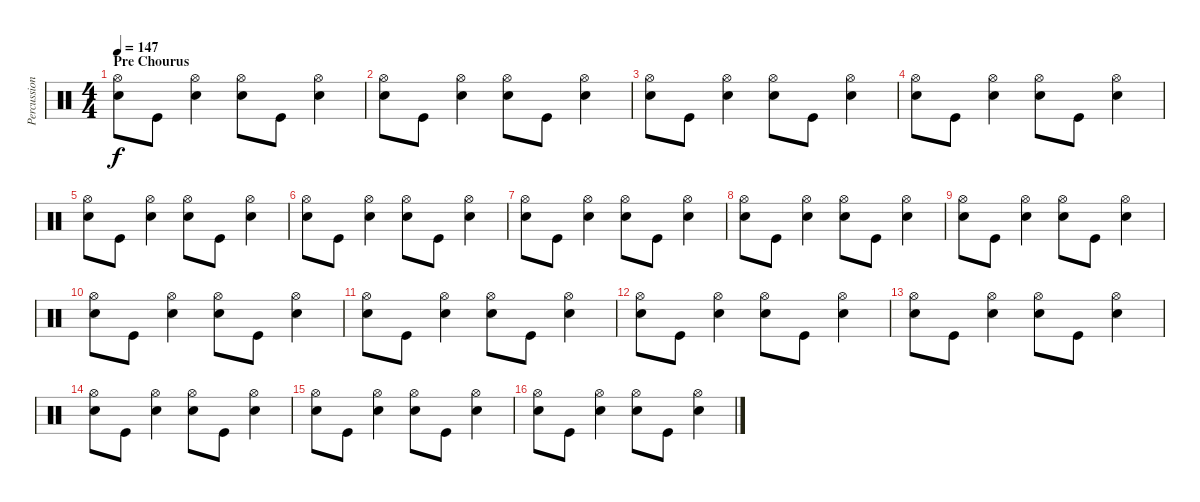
\track ("Percussion" "Percussion") {instrument percussion}
\staff {score}
\articulation defaults
\ts (4 4)
\section ("" "Pre Chourus")
\tempo 147
\clef neutral
\ks c
("Hi-Hat (open)" "Snare (hit) 2").8{dy f} "Kick (hit)".8 ("Hi-Hat (open)" "Snare (hit) 2").4 ("Hi-Hat (open)" "Snare (hit) 2").8 "Kick (hit)".8 ("Hi-Hat (open)" "Snare (hit) 2").4 |
("Hi-Hat (open)" "Snare (hit) 2").8 "Kick (hit)".8 ("Hi-Hat (open)" "Snare (hit) 2").4 ("Hi-Hat (open)" "Snare (hit) 2").8 "Kick (hit)".8 ("Hi-Hat (open)" "Snare (hit) 2").4 |
("Hi-Hat (open)" "Snare (hit) 2").8 "Kick (hit)".8 ("Hi-Hat (open)" "Snare (hit) 2").4 ("Hi-Hat (open)" "Snare (hit) 2").8 "Kick (hit)".8 ("Hi-Hat (open)" "Snare (hit) 2").4 |
("Hi-Hat (open)" "Snare (hit) 2").8 "Kick (hit)".8 ("Hi-Hat (open)" "Snare (hit) 2").4 ("Hi-Hat (open)" "Snare (hit) 2").8 "Kick (hit)".8 ("Hi-Hat (open)" "Snare (hit) 2").4 |
("Hi-Hat (open)" "Snare (hit) 2").8 "Kick (hit)".8 ("Hi-Hat (open)" "Snare (hit) 2").4 ("Hi-Hat (open)" "Snare (hit) 2").8 "Kick (hit)".8 ("Hi-Hat (open)" "Snare (hit) 2").4 |
("Hi-Hat (open)" "Snare (hit) 2").8 "Kick (hit)".8 ("Hi-Hat (open)" "Snare (hit) 2").4 ("Hi-Hat (open)" "Snare (hit) 2").8 "Kick (hit)".8 ("Hi-Hat (open)" "Snare (hit) 2").4 |
("Hi-Hat (open)" "Snare (hit) 2").8 "Kick (hit)".8 ("Hi-Hat (open)" "Snare (hit) 2").4 ("Hi-Hat (open)" "Snare (hit) 2").8 "Kick (hit)".8 ("Hi-Hat (open)" "Snare (hit) 2").4 |
("Hi-Hat (open)" "Snare (hit) 2").8 "Kick (hit)".8 ("Hi-Hat (open)" "Snare (hit) 2").4 ("Hi-Hat (open)" "Snare (hit) 2").8 "Kick (hit)".8 ("Hi-Hat (open)" "Snare (hit) 2").4 |
("Hi-Hat (open)" "Snare (hit) 2").8 "Kick (hit)".8 ("Hi-Hat (open)" "Snare (hit) 2").4 ("Hi-Hat (open)" "Snare (hit) 2").8 "Kick (hit)".8 ("Hi-Hat (open)" "Snare (hit) 2").4 |
("Hi-Hat (open)" "Snare (hit) 2").8 "Kick (hit)".8 ("Hi-Hat (open)" "Snare (hit) 2").4 ("Hi-Hat (open)" "Snare (hit) 2").8 "Kick (hit)".8 ("Hi-Hat (open)" "Snare (hit) 2").4 |
("Hi-Hat (open)" "Snare (hit) 2").8 "Kick (hit)".8 ("Hi-Hat (open)" "Snare (hit) 2").4 ("Hi-Hat (open)" "Snare (hit) 2").8 "Kick (hit)".8 ("Hi-Hat (open)" "Snare (hit) 2").4 |
("Hi-Hat (open)" "Snare (hit) 2").8 "Kick (hit)".8 ("Hi-Hat (open)" "Snare (hit) 2").4 ("Hi-Hat (open)" "Snare (hit) 2").8 "Kick (hit)".8 ("Hi-Hat (open)" "Snare (hit) 2").4 |
("Hi-Hat (open)" "Snare (hit) 2").8 "Kick (hit)".8 ("Hi-Hat (open)" "Snare (hit) 2").4 ("Hi-Hat (open)" "Snare (hit) 2").8 "Kick (hit)".8 ("Hi-Hat (open)" "Snare (hit) 2").4 |
("Hi-Hat (open)" "Snare (hit) 2").8 "Kick (hit)".8 ("Hi-Hat (open)" "Snare (hit) 2").4 ("Hi-Hat (open)" "Snare (hit) 2").8 "Kick (hit)".8 ("Hi-Hat (open)" "Snare (hit) 2").4 |
("Hi-Hat (open)" "Snare (hit) 2").8 "Kick (hit)".8 ("Hi-Hat (open)" "Snare (hit) 2").4 ("Hi-Hat (open)" "Snare (hit) 2").8 "Kick (hit)".8 ("Hi-Hat (open)" "Snare (hit) 2").4 |
("Hi-Hat (open)" "Snare (hit) 2").8 "Kick (hit)".8 ("Hi-Hat (open)" "Snare (hit) 2").4 ("Hi-Hat (open)" "Snare (hit) 2").8 "Kick (hit)".8 ("Hi-Hat (open)" "Snare (hit) 2").4
